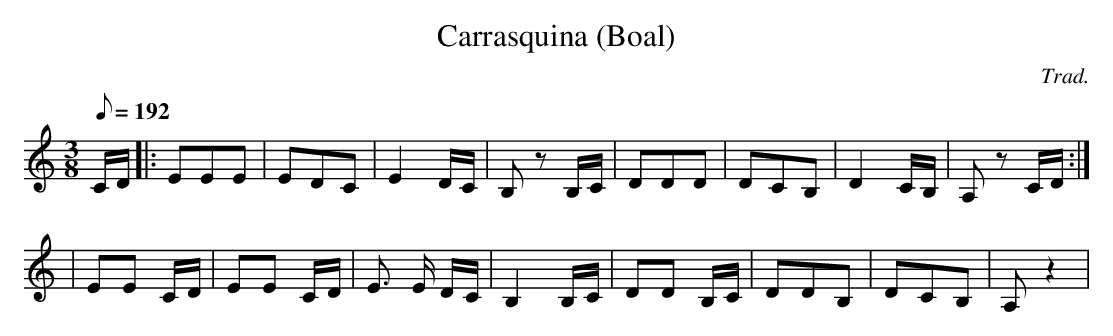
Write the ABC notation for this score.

X:1
T:Carrasquina (Boal)
C:Trad.
M:3/8
L:1/8
Q:1/8=192
K:C
C/D/|: EEE|EDC|E2 D/C/-|B, z B,/C/|DDD|DCB,|D2 C/B,/-|A, z C/D/ :|
|EE C/D/|EE C/D/|E3/2 E/ D/C/|B,2 B,/C/|DD B,/C/|DDB,|DCB,|A, z2|
